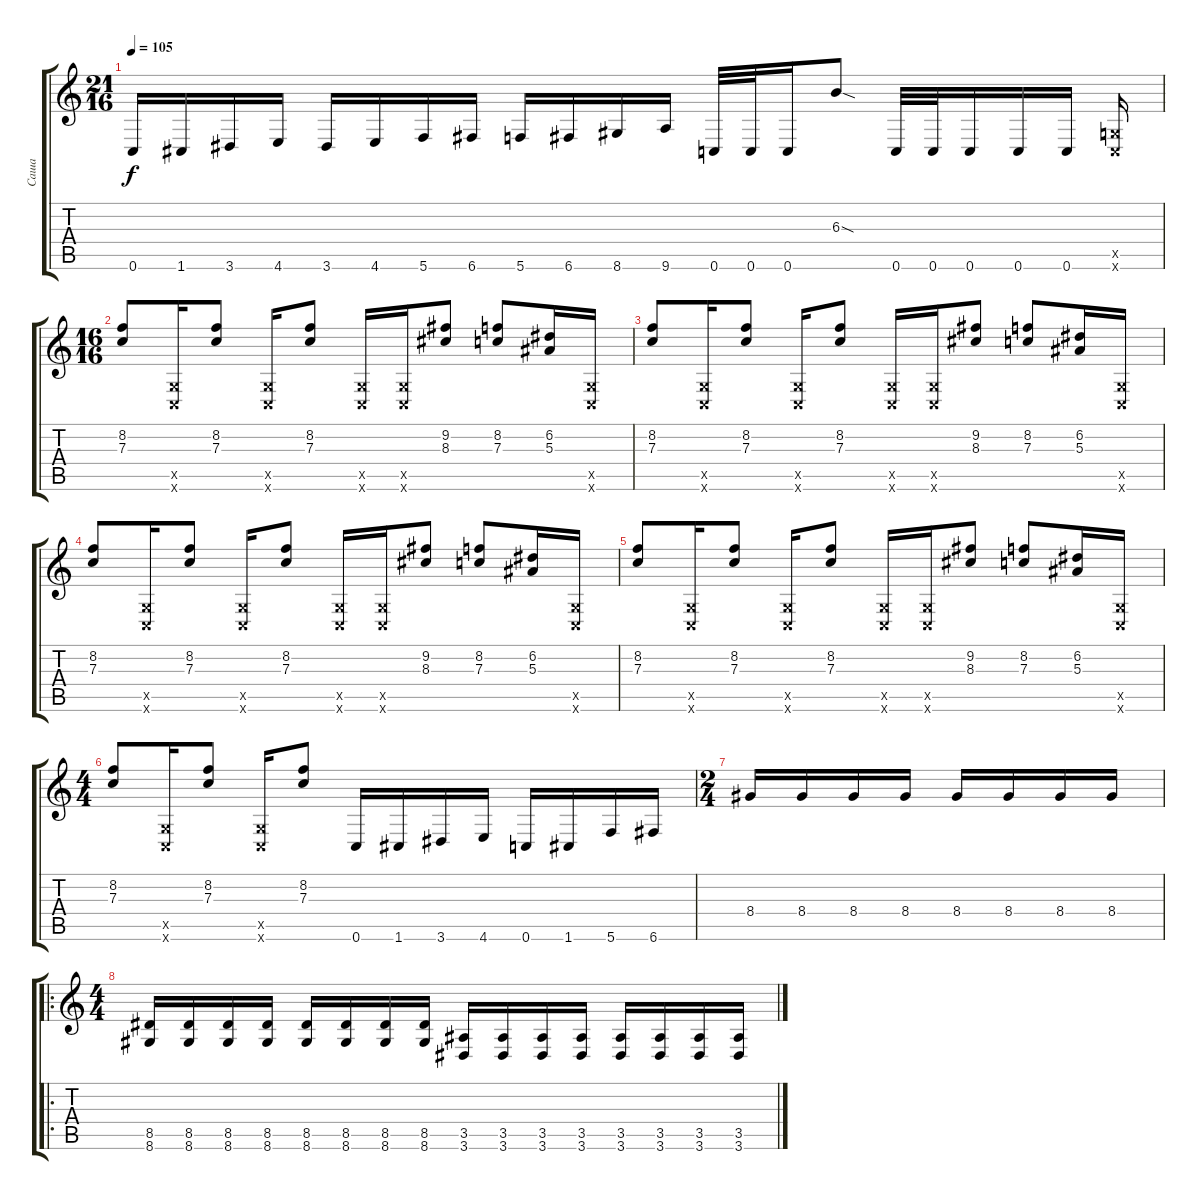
\track ("Саша" "Саша") {instrument distortionguitar}
\staff {score tabs}
\tuning (D4 A3 F3 C3 G2 C2) {hide}
\ts (21 16)
\tempo 105
\clef g2
\ks c
0.6.16{dy f} 1.6.16 3.6.16 4.6.16 3.6.16 4.6.16 5.6.16 6.6.16 5.6.16 6.6.16 8.6.16 9.6.16 0.6.32 0.6.32 0.6.16 6.3{sod}.8 0.6.32 0.6.32 0.6.16 0.6.16 0.6.16 (0.5{x} 0.6{x}).16 |
\ts (16 16)
(8.2 7.3).8 (0.5{x} 0.6{x}).16 (8.2 7.3).8 (0.5{x} 0.6{x}).16 (8.2 7.3).8 (0.5{x} 0.6{x}).16 (0.5{x} 0.6{x}).16 (9.2 8.3).8 (8.2 7.3).8 (6.2 5.3).16 (0.5{x} 0.6{x}).16 |
(8.2 7.3).8 (0.5{x} 0.6{x}).16 (8.2 7.3).8 (0.5{x} 0.6{x}).16 (8.2 7.3).8 (0.5{x} 0.6{x}).16 (0.5{x} 0.6{x}).16 (9.2 8.3).8 (8.2 7.3).8 (6.2 5.3).16 (0.5{x} 0.6{x}).16 |
(8.2 7.3).8 (0.5{x} 0.6{x}).16 (8.2 7.3).8 (0.5{x} 0.6{x}).16 (8.2 7.3).8 (0.5{x} 0.6{x}).16 (0.5{x} 0.6{x}).16 (9.2 8.3).8 (8.2 7.3).8 (6.2 5.3).16 (0.5{x} 0.6{x}).16 |
(8.2 7.3).8 (0.5{x} 0.6{x}).16 (8.2 7.3).8 (0.5{x} 0.6{x}).16 (8.2 7.3).8 (0.5{x} 0.6{x}).16 (0.5{x} 0.6{x}).16 (9.2 8.3).8 (8.2 7.3).8 (6.2 5.3).16 (0.5{x} 0.6{x}).16 |
\ts (4 4)
(8.2 7.3).8 (0.5{x} 0.6{x}).16 (8.2 7.3).8 (0.5{x} 0.6{x}).16 (8.2 7.3).8 0.6.16 1.6.16 3.6.16 4.6.16 0.6.16 1.6.16 5.6.16 6.6.16 |
\ts (2 4)
8.4.16 8.4.16 8.4.16 8.4.16 8.4.16 8.4.16 8.4.16 8.4.16 |
\ro
\ts (4 4)
(8.5 8.6).16 (8.5 8.6).16 (8.5 8.6).16 (8.5 8.6).16 (8.5 8.6).16 (8.5 8.6).16 (8.5 8.6).16 (8.5 8.6).16 (3.5 3.6).16 (3.5 3.6).16 (3.5 3.6).16 (3.5 3.6).16 (3.5 3.6).16 (3.5 3.6).16 (3.5 3.6).16 (3.5 3.6).16
